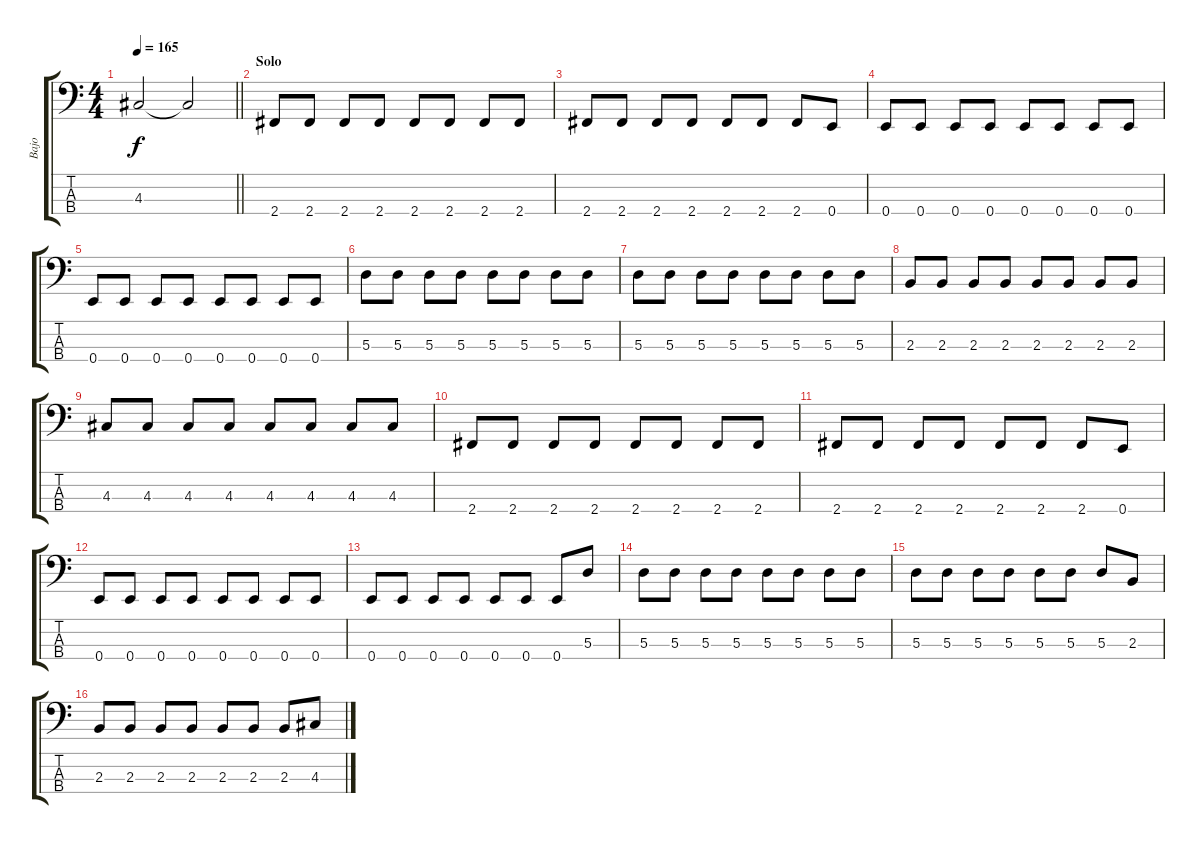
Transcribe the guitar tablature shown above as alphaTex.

\track ("Bajo" "Bajo") {instrument electricbassfinger}
\staff {score tabs}
\tuning (G2 D2 A1 E1) {hide}
\ts (4 4)
\tempo 165
\clef f4
\barLineRight lightlight
\ks c
4.3{t}.2{dy f} 4.3{t}.2 |
\section ("" "Solo")
2.4.8 2.4.8 2.4.8 2.4.8 2.4.8 2.4.8 2.4.8 2.4.8 |
2.4.8 2.4.8 2.4.8 2.4.8 2.4.8 2.4.8 2.4.8 0.4.8 |
0.4.8 0.4.8 0.4.8 0.4.8 0.4.8 0.4.8 0.4.8 0.4.8 |
0.4.8 0.4.8 0.4.8 0.4.8 0.4.8 0.4.8 0.4.8 0.4.8 |
5.3.8 5.3.8 5.3.8 5.3.8 5.3.8 5.3.8 5.3.8 5.3.8 |
5.3.8 5.3.8 5.3.8 5.3.8 5.3.8 5.3.8 5.3.8 5.3.8 |
2.3.8 2.3.8 2.3.8 2.3.8 2.3.8 2.3.8 2.3.8 2.3.8 |
4.3.8 4.3.8 4.3.8 4.3.8 4.3.8 4.3.8 4.3.8 4.3.8 |
2.4.8 2.4.8 2.4.8 2.4.8 2.4.8 2.4.8 2.4.8 2.4.8 |
2.4.8 2.4.8 2.4.8 2.4.8 2.4.8 2.4.8 2.4.8 0.4.8 |
0.4.8 0.4.8 0.4.8 0.4.8 0.4.8 0.4.8 0.4.8 0.4.8 |
0.4.8 0.4.8 0.4.8 0.4.8 0.4.8 0.4.8 0.4.8 5.3.8 |
5.3.8 5.3.8 5.3.8 5.3.8 5.3.8 5.3.8 5.3.8 5.3.8 |
5.3.8 5.3.8 5.3.8 5.3.8 5.3.8 5.3.8 5.3.8 2.3.8 |
2.3.8 2.3.8 2.3.8 2.3.8 2.3.8 2.3.8 2.3.8 4.3.8
